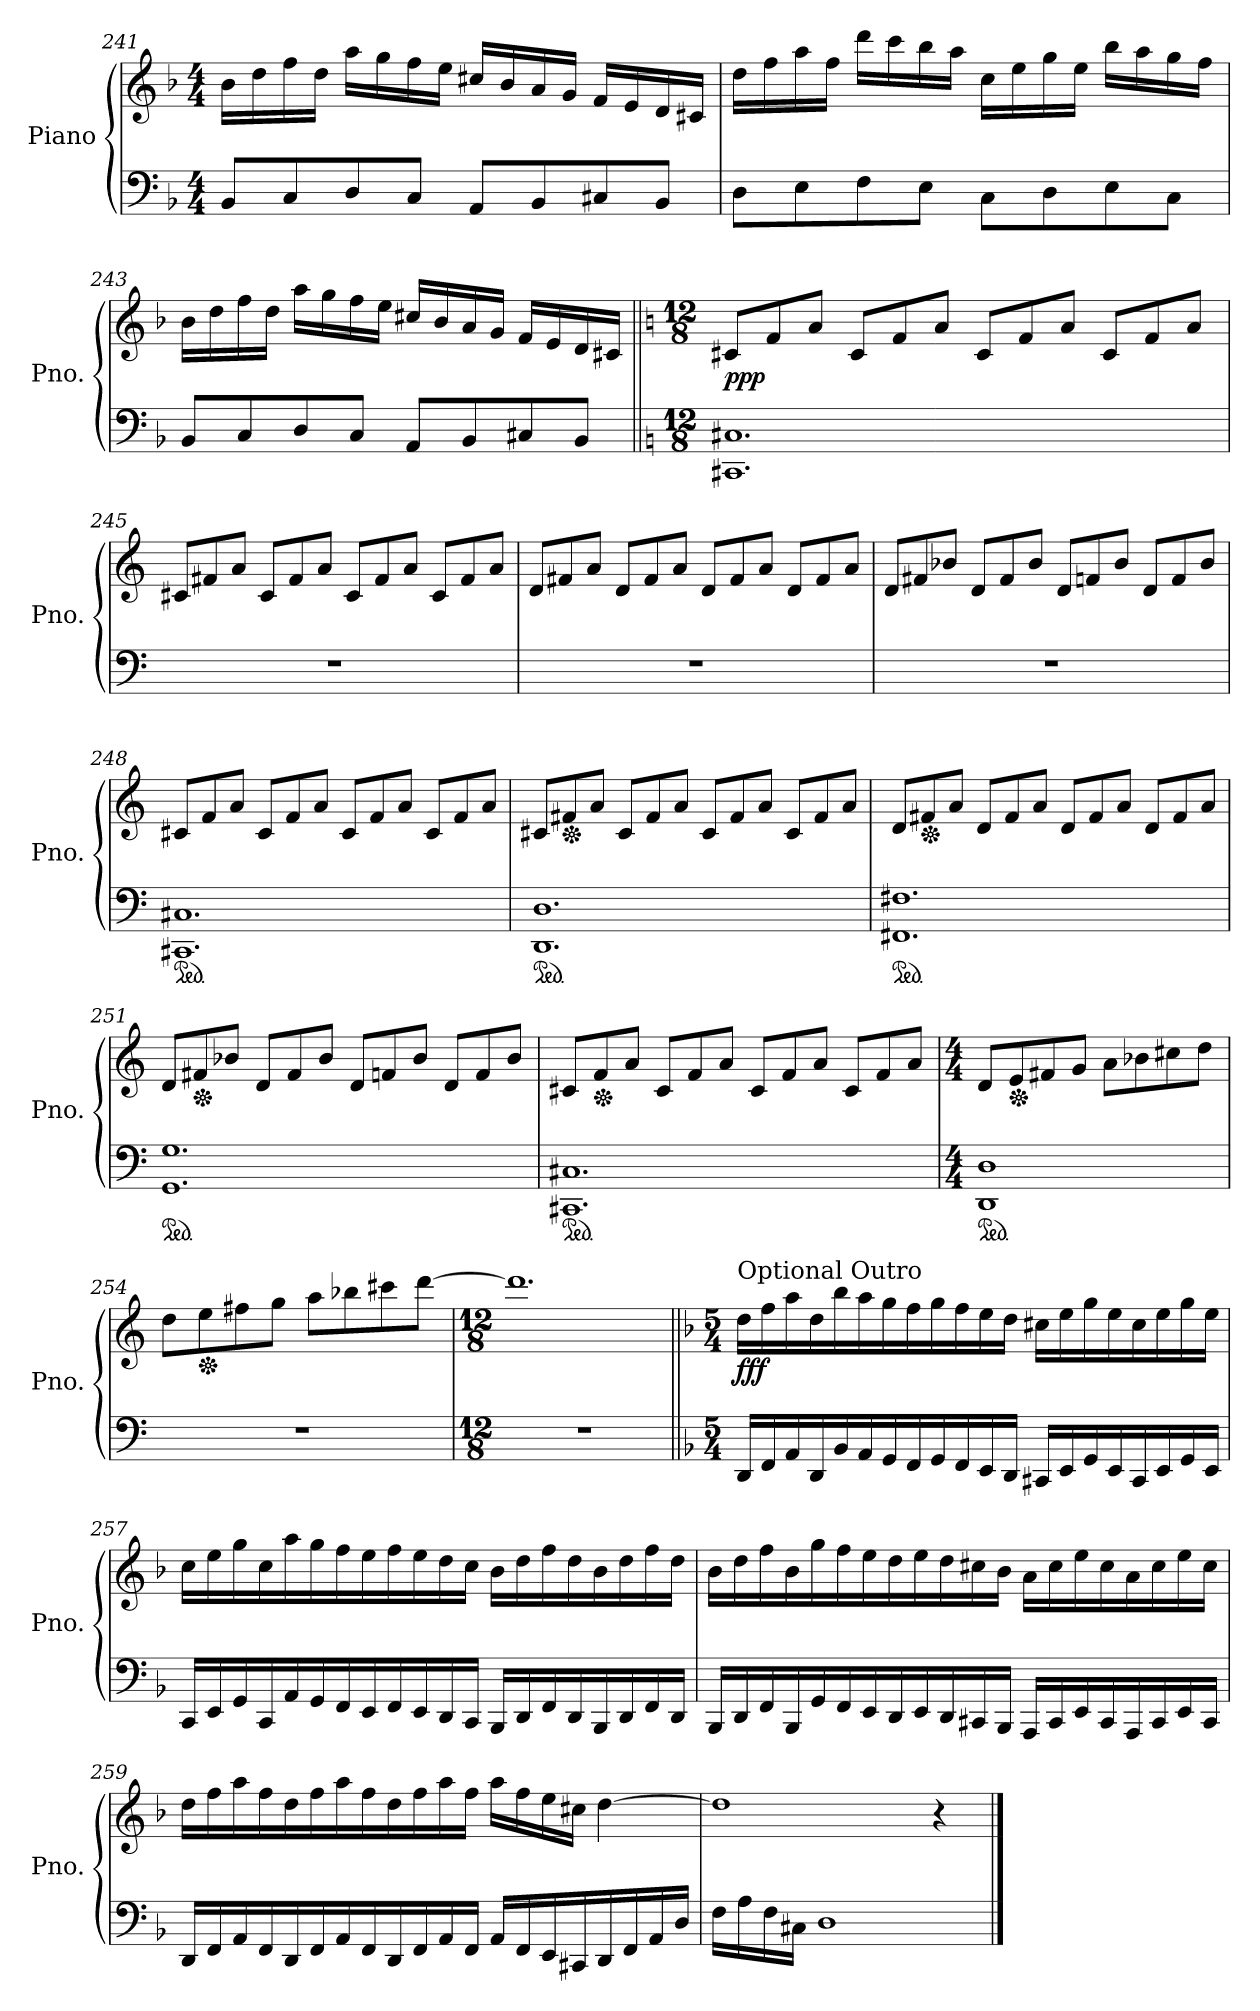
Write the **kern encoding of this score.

**kern	**kern	**dynam
*part1	*part1	*part1
*staff2	*staff1	*staff1/2
*I"Piano	*	*
*I'Pno.	*	*
*clefF4	*clefG2	*
*k[b-]	*k[b-]	*
*M4/4	*M4/4	*
=241	=241	=241
8BB-/L	16b-\LL	.
.	16dd\	.
8C/	16ff\	.
.	16dd\JJ	.
8D/	16aa\LL	.
.	16gg\	.
8C/J	16ff\	.
.	16ee\JJ	.
8AA/L	16cc#X/LL	.
.	16b-/	.
8BB-/	16a/	.
.	16g/JJ	.
8C#X/	16f/LL	.
.	16e/	.
8BB-/J	16d/	.
.	16c#X/JJ	.
!!LO:LB:g=z
=242	=242	=242
8D\L	16dd\LL	.
.	16ff\	.
8E\	16aa\	.
.	16ff\JJ	.
8F\	16ddd\LL	.
.	16ccc\	.
8E\J	16bb-\	.
.	16aa\JJ	.
8C\L	16cc\LL	.
.	16ee\	.
8D\	16gg\	.
.	16ee\JJ	.
8E\	16bb-\LL	.
.	16aa\	.
8C\J	16gg\	.
.	16ff\JJ	.
=243	=243	=243
8BB-/L	16b-\LL	.
.	16dd\	.
8C/	16ff\	.
.	16dd\JJ	.
8D/	16aa\LL	.
.	16gg\	.
8C/J	16ff\	.
.	16ee\JJ	.
8AA/L	16cc#X/LL	.
.	16b-/	.
8BB-/	16a/	.
.	16g/JJ	.
8C#X/	16f/LL	.
.	16e/	.
8BB-/J	16d/	.
.	16c#XZ/JJ	.
!!LO:PB:g=z
=244||	=244||	=244||
*k[]	*k[]	*
*M12/8	*M12/8	*
!	!	!LO:DY:b
1.CC#X 1.C#X	8c#X/L	ppp
.	8f/	.
.	8a/J	.
.	8c#/L	.
.	8f/	.
.	8a/J	.
.	8c#/L	.
.	8f/	.
.	8a/J	.
.	8c#/L	.
.	8f/	.
.	8a/J	.
=245	=245	=245
1.r	8c#X/L	.
.	8f#X/	.
.	8a/J	.
.	8c#/L	.
.	8f#/	.
.	8a/J	.
.	8c#/L	.
.	8f#/	.
.	8a/J	.
.	8c#/L	.
.	8f#/	.
.	8a/J	.
=246	=246	=246
1.r	8d/L	.
.	8f#X/	.
.	8a/J	.
.	8d/L	.
.	8f#/	.
.	8a/J	.
.	8d/L	.
.	8f#/	.
.	8a/J	.
.	8d/L	.
.	8f#/	.
.	8a/J	.
!!LO:LB:g=z
=247	=247	=247
1.r	8d/L	.
.	8f#X/	.
.	8b-X/J	.
.	8d/L	.
.	8f#/	.
.	8b-/J	.
.	8d/L	.
.	8fn/	.
.	8b-/J	.
.	8d/L	.
.	8f/	.
.	8b-/J	.
=248	=248	=248
*ped	*	*
1.CC#X 1.C#X	8c#X/L	.
.	8f/	.
.	8a/J	.
.	8c#/L	.
.	8f/	.
.	8a/J	.
.	8c#/L	.
.	8f/	.
.	8a/J	.
.	8c#/L	.
.	8f/	.
.	8a/J	.
=249	=249	=249
*ped	*	*
1.DD 1.D	8c#X/L	.
*	*Xped	*
.	8f#X/	.
.	8a/J	.
.	8c#/L	.
.	8f#/	.
.	8a/J	.
.	8c#/L	.
.	8f#/	.
.	8a/J	.
.	8c#/L	.
.	8f#/	.
.	8a/J	.
!!LO:LB:g=z
=250	=250	=250
*ped	*	*
1.FF#X 1.F#X	8d/L	.
*	*Xped	*
.	8f#X/	.
.	8a/J	.
.	8d/L	.
.	8f#/	.
.	8a/J	.
.	8d/L	.
.	8f#/	.
.	8a/J	.
.	8d/L	.
.	8f#/	.
.	8a/J	.
=251	=251	=251
*ped	*	*
1.GG 1.G	8d/L	.
*	*Xped	*
.	8f#X/	.
.	8b-X/J	.
.	8d/L	.
.	8f#/	.
.	8b-/J	.
.	8d/L	.
.	8fn/	.
.	8b-/J	.
.	8d/L	.
.	8f/	.
.	8b-/J	.
=252	=252	=252
*ped	*	*
1.CC#X 1.C#X	8c#X/L	.
*	*Xped	*
.	8f/	.
.	8a/J	.
.	8c#/L	.
.	8f/	.
.	8a/J	.
.	8c#/L	.
.	8f/	.
.	8a/J	.
.	8c#/L	.
.	8f/	.
.	8a/J	.
!!LO:LB:g=z
=253	=253	=253
*M4/4	*M4/4	*
*ped	*	*
1DD 1D	8d/L	.
*	*Xped	*
.	8e/	.
.	8f#X/	.
.	8g/J	.
.	8a\L	.
.	8b-X\	.
.	8cc#X\	.
.	8dd\J	.
=254	=254	=254
1r	8dd\L	.
*	*Xped	*
.	8ee\	.
.	8ff#X\	.
.	8gg\J	.
.	8aa\L	.
.	8bb-X\	.
.	8ccc#X\	.
.	[8ddd\J	.
=255	=255	=255
*M12/8	*M12/8	*
1.r	1.ddd]	.
!!LO:LB:g=z
=256||	=256||	=256||
*k[b-]	*k[b-]	*
*M5/4	*M5/4	*
!	!LO:TX:a:t=Optional Outro	!
!	!	!LO:DY:b
16DD/LL	16dd\LL	fff
16FF/	16ff\	.
16AA/	16aa\	.
16DD/	16dd\	.
16BB-/	16bb-\	.
16AA/	16aa\	.
16GG/	16gg\	.
16FF/	16ff\	.
16GG/	16gg\	.
16FF/	16ff\	.
16EE/	16ee\	.
16DD/JJ	16dd\JJ	.
16CC#X/LL	16cc#X\LL	.
16EE/	16ee\	.
16GG/	16gg\	.
16EE/	16ee\	.
16CC#/	16cc#\	.
16EE/	16ee\	.
16GG/	16gg\	.
16EE/JJ	16ee\JJ	.
=257	=257	=257
16CC/LL	16cc\LL	.
16EE/	16ee\	.
16GG/	16gg\	.
16CC/	16cc\	.
16AA/	16aa\	.
16GG/	16gg\	.
16FF/	16ff\	.
16EE/	16ee\	.
16FF/	16ff\	.
16EE/	16ee\	.
16DD/	16dd\	.
16CC/JJ	16cc\JJ	.
16BBB-/LL	16b-\LL	.
16DD/	16dd\	.
16FF/	16ff\	.
16DD/	16dd\	.
16BBB-/	16b-\	.
16DD/	16dd\	.
16FF/	16ff\	.
16DD/JJ	16dd\JJ	.
!!LO:LB:g=z
=258	=258	=258
16BBB-/LL	16b-\LL	.
16DD/	16dd\	.
16FF/	16ff\	.
16BBB-/	16b-\	.
16GG/	16gg\	.
16FF/	16ff\	.
16EE/	16ee\	.
16DD/	16dd\	.
16EE/	16ee\	.
16DD/	16dd\	.
16CC#X/	16cc#X\	.
16BBB-/JJ	16b-\JJ	.
16AAA/LL	16a\LL	.
16CC#/	16cc#\	.
16EE/	16ee\	.
16CC#/	16cc#\	.
16AAA/	16a\	.
16CC#/	16cc#\	.
16EE/	16ee\	.
16CC#/JJ	16cc#\JJ	.
=259	=259	=259
16DD/LL	16dd\LL	.
16FF/	16ff\	.
16AA/	16aa\	.
16FF/	16ff\	.
16DD/	16dd\	.
16FF/	16ff\	.
16AA/	16aa\	.
16FF/	16ff\	.
16DD/	16dd\	.
16FF/	16ff\	.
16AA/	16aa\	.
16FF/JJ	16ff\JJ	.
16AA/LL	16aa\LL	.
16FF/	16ff\	.
16EE/	16ee\	.
16CC#X/	16cc#X\JJ	.
16DD/	[4dd\	.
16FF/	.	.
16AA/	.	.
16D/JJ	.	.
!!LO:PB:g=z
=260	=260	=260
16F\LL	1dd]	.
16A\	.	.
16F\	.	.
16C#X\JJ	.	.
1D	.	.
.	4r	.
==	==	==
*-	*-	*-
